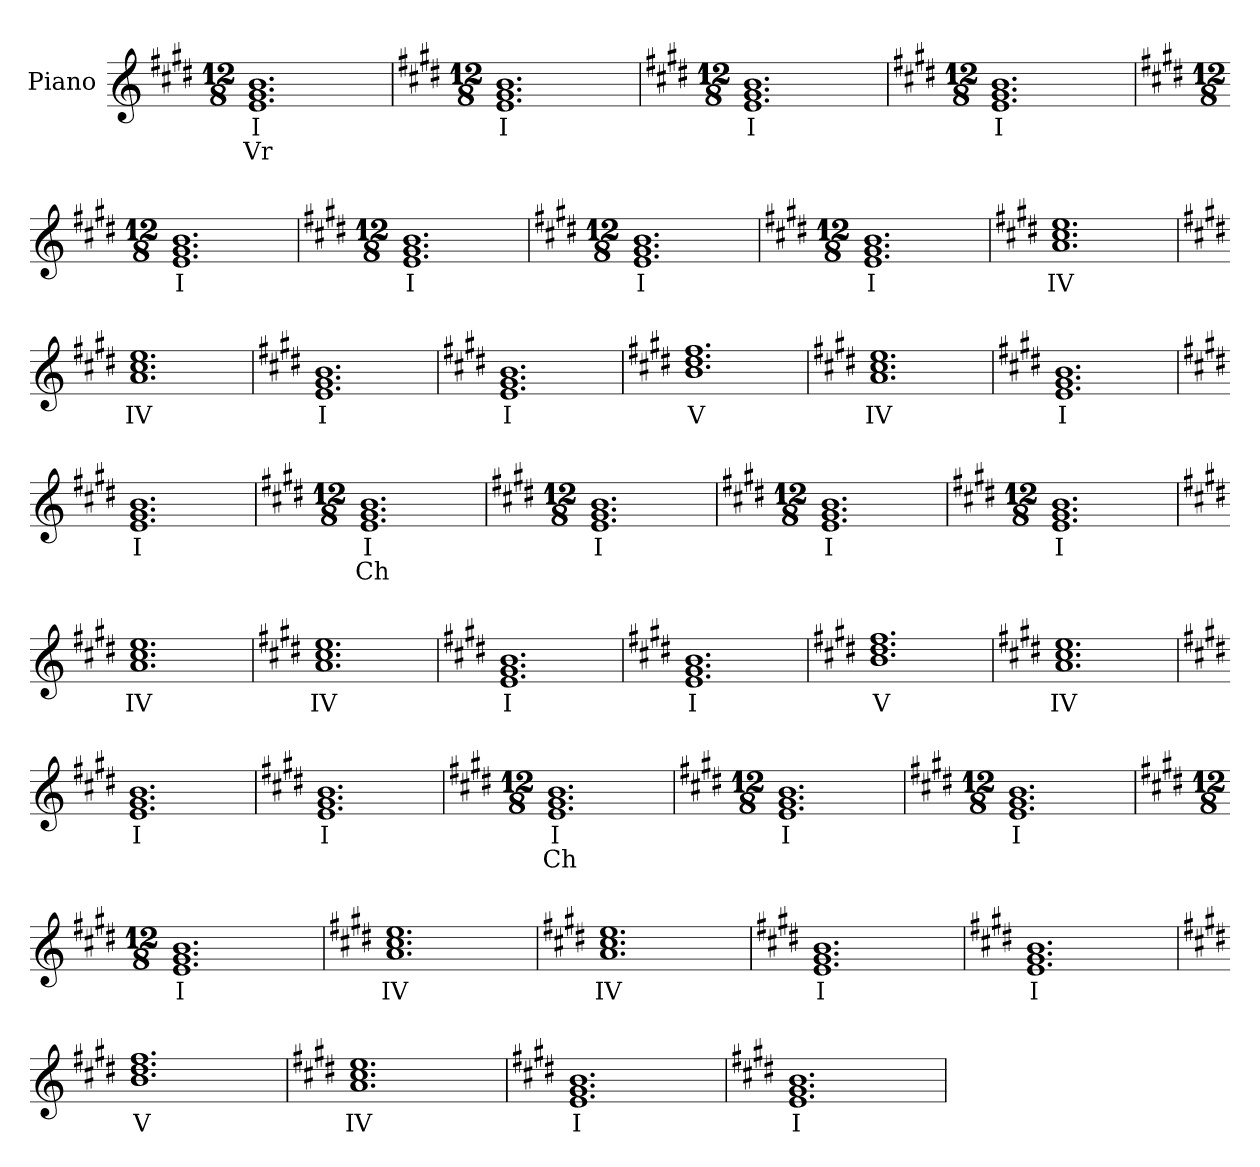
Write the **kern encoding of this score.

**kern	**text	**text
*part1	*part1	*part1
*staff1	*staff1	*staff1
*I"Piano	*	*
*I'Pno	*	*
*k[f#c#g#d#]	*	*
*E:	*	*
*M12/8	*	*
=	=	=
1.e 1.g# 1.b	I	Vr
=	=	=
*k[f#c#g#d#]	*	*
*E:	*	*
*M12/8	*	*
1.e 1.g# 1.b	I	.
=	=	=
*k[f#c#g#d#]	*	*
*E:	*	*
*M12/8	*	*
1.e 1.g# 1.b	I	.
=	=	=
*k[f#c#g#d#]	*	*
*E:	*	*
*M12/8	*	*
1.e 1.g# 1.b	I	.
=	=	=
*k[f#c#g#d#]	*	*
*E:	*	*
*M12/8	*	*
1.e 1.g# 1.b	I	.
=	=	=
*k[f#c#g#d#]	*	*
*E:	*	*
*M12/8	*	*
1.e 1.g# 1.b	I	.
=	=	=
*k[f#c#g#d#]	*	*
*E:	*	*
*M12/8	*	*
1.e 1.g# 1.b	I	.
=	=	=
*k[f#c#g#d#]	*	*
*E:	*	*
*M12/8	*	*
1.e 1.g# 1.b	I	.
=	=	=
*k[f#c#g#d#]	*	*
*E:	*	*
1.a 1.cc# 1.ee	IV	.
=	=	=
*k[f#c#g#d#]	*	*
*E:	*	*
1.a 1.cc# 1.ee	IV	.
=	=	=
*k[f#c#g#d#]	*	*
*E:	*	*
1.e 1.g# 1.b	I	.
=	=	=
*k[f#c#g#d#]	*	*
*E:	*	*
1.e 1.g# 1.b	I	.
=	=	=
*k[f#c#g#d#]	*	*
*E:	*	*
1.b 1.dd# 1.ff#	V	.
=	=	=
*k[f#c#g#d#]	*	*
*E:	*	*
1.a 1.cc# 1.ee	IV	.
=	=	=
*k[f#c#g#d#]	*	*
*E:	*	*
1.e 1.g# 1.b	I	.
=	=	=
*k[f#c#g#d#]	*	*
*E:	*	*
1.e 1.g# 1.b	I	.
=	=	=
*k[f#c#g#d#]	*	*
*E:	*	*
*M12/8	*	*
1.e 1.g# 1.b	I	Ch
=	=	=
*k[f#c#g#d#]	*	*
*E:	*	*
*M12/8	*	*
1.e 1.g# 1.b	I	.
=	=	=
*k[f#c#g#d#]	*	*
*E:	*	*
*M12/8	*	*
1.e 1.g# 1.b	I	.
=	=	=
*k[f#c#g#d#]	*	*
*E:	*	*
*M12/8	*	*
1.e 1.g# 1.b	I	.
=	=	=
*k[f#c#g#d#]	*	*
*E:	*	*
1.a 1.cc# 1.ee	IV	.
=	=	=
*k[f#c#g#d#]	*	*
*E:	*	*
1.a 1.cc# 1.ee	IV	.
=	=	=
*k[f#c#g#d#]	*	*
*E:	*	*
1.e 1.g# 1.b	I	.
=	=	=
*k[f#c#g#d#]	*	*
*E:	*	*
1.e 1.g# 1.b	I	.
=	=	=
*k[f#c#g#d#]	*	*
*E:	*	*
1.b 1.dd# 1.ff#	V	.
=	=	=
*k[f#c#g#d#]	*	*
*E:	*	*
1.a 1.cc# 1.ee	IV	.
=	=	=
*k[f#c#g#d#]	*	*
*E:	*	*
1.e 1.g# 1.b	I	.
=	=	=
*k[f#c#g#d#]	*	*
*E:	*	*
1.e 1.g# 1.b	I	.
=	=	=
*k[f#c#g#d#]	*	*
*E:	*	*
*M12/8	*	*
1.e 1.g# 1.b	I	Ch
=	=	=
*k[f#c#g#d#]	*	*
*E:	*	*
*M12/8	*	*
1.e 1.g# 1.b	I	.
=	=	=
*k[f#c#g#d#]	*	*
*E:	*	*
*M12/8	*	*
1.e 1.g# 1.b	I	.
=	=	=
*k[f#c#g#d#]	*	*
*E:	*	*
*M12/8	*	*
1.e 1.g# 1.b	I	.
=	=	=
*k[f#c#g#d#]	*	*
*E:	*	*
1.a 1.cc# 1.ee	IV	.
=	=	=
*k[f#c#g#d#]	*	*
*E:	*	*
1.a 1.cc# 1.ee	IV	.
=	=	=
*k[f#c#g#d#]	*	*
*E:	*	*
1.e 1.g# 1.b	I	.
=	=	=
*k[f#c#g#d#]	*	*
*E:	*	*
1.e 1.g# 1.b	I	.
=	=	=
*k[f#c#g#d#]	*	*
*E:	*	*
1.b 1.dd# 1.ff#	V	.
=	=	=
*k[f#c#g#d#]	*	*
*E:	*	*
1.a 1.cc# 1.ee	IV	.
=	=	=
*k[f#c#g#d#]	*	*
*E:	*	*
1.e 1.g# 1.b	I	.
=	=	=
*k[f#c#g#d#]	*	*
*E:	*	*
1.e 1.g# 1.b	I	.
=	=	=
*-	*-	*-
